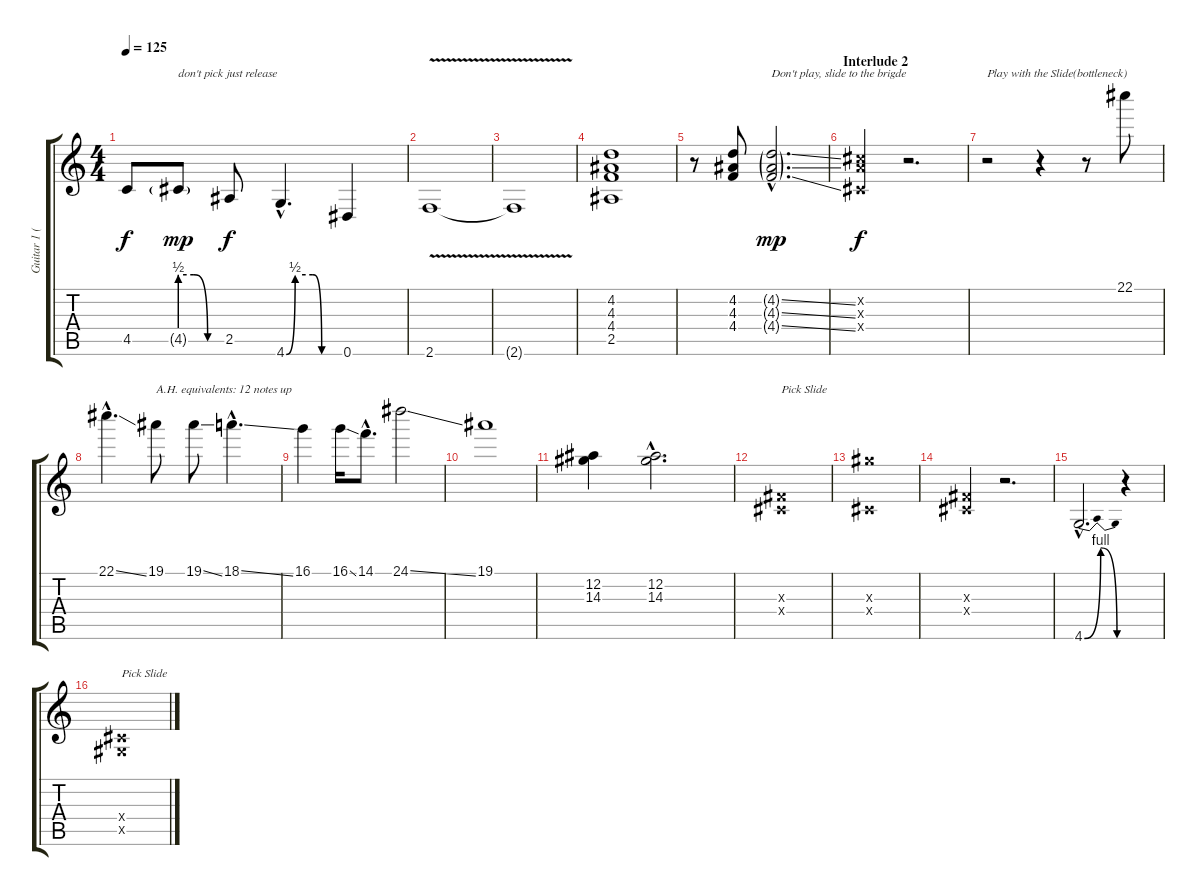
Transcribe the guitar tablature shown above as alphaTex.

\track ("Guitar 1 (Slash)" "Guitar 1 (") {instrument overdrivenguitar}
\staff {score tabs}
\tuning (Eb4 Bb3 Gb3 Db3 Ab2 Eb2) {hide}
\ts (4 4)
\tempo 125
\clef g2
\ks c
4.5{t}.8{dy f} 4.5{be (custom 0 2 20 2 40 0 60 0) g}.8{txt "don't pick just release" dy mp} 2.5.8{dy f} 4.6{be (custom 0 0 10 2 30 2 40 0 60 0) hac}.4{d} 0.6.4 |
2.6{v}.1 |
2.6{v t}.1 |
(4.2 4.3 4.4 2.5).1 |
r.8 (4.2 4.3 4.4).8 (4.2{ss g hac} 4.3{ss g hac} 4.4{ss g hac}).2{d txt "Don't play, slide to the brigde" dy mp} |
\section ("" "Interlude 2")
(3.2{x} 3.3{x} 0.4{x}).4{dy f} r.2{d} |
r.2{txt "Play with the Slide(bottleneck)"} r.4 r.8 22.1.8 |
22.1{ss hac}.4{d} 19.1.8{txt "A.H. equivalents: 12 notes up"} 19.1{ss}.8 18.1{ss hac}.4{d} |
16.1.4 16.1{ss}.16 14.1{hac}.8{d} 24.1{ss}.2 |
19.1.1 |
(12.2 14.3).4 (12.2{hac} 14.3{hac}).2{d} |
(0.3{x} 0.4{x}).1{txt "Pick Slide"} |
(14.3{x} 0.4{x}).1 |
(0.3{x} 0.4{x}).4 r.2{d} |
4.6{be (bendrelease 0 0 15 4 50 4 60 0) hac}.2{d} r.4 |
(0.4{x} 0.5{x}).1{txt "Pick Slide"}
